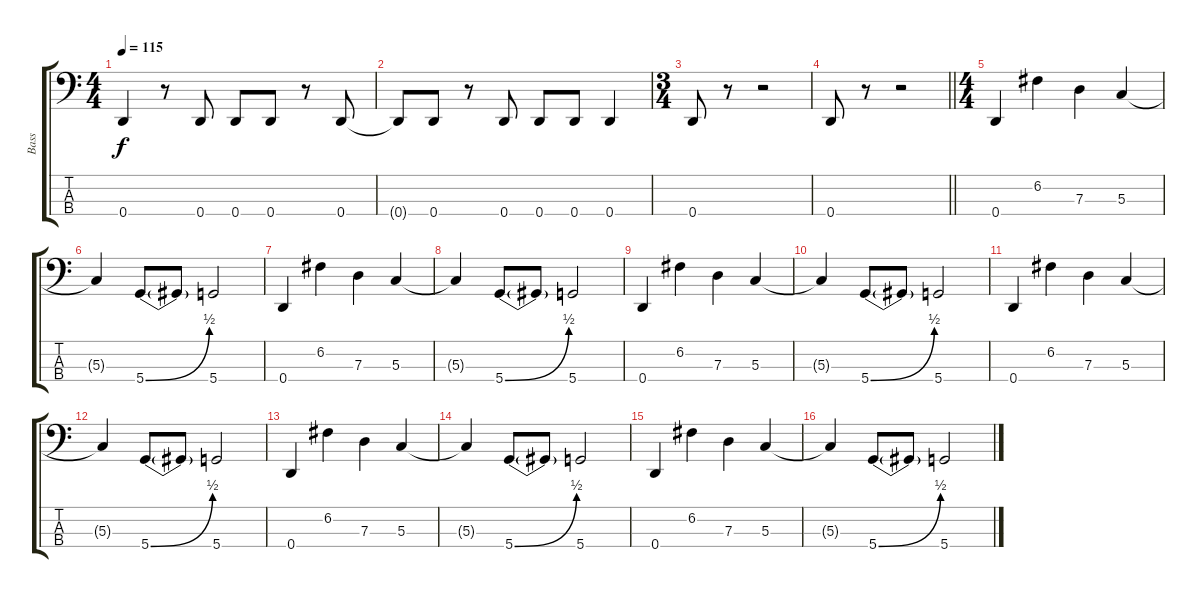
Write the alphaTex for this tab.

\track ("Bass" "Bass") {instrument electricbasspick}
\staff {score tabs}
\tuning (F2 C2 G1 D1) {hide}
\ts (4 4)
\tempo 115
\clef f4
\ks c
0.4.4{dy f} r.8 0.4.8 0.4.8 0.4.8 r.8 0.4.8 |
0.4{t}.8 0.4.8 r.8 0.4.8 0.4.8 0.4.8 0.4.4 |
\ts (3 4)
0.4.8 r.8 r.2 |
\barLineRight lightlight
0.4.8 r.8 r.2 |
\ts (4 4)
\section ("" " ")
0.4.4 6.2.4 7.3.4 5.3.4 |
5.3{t}.4 5.4{be (bend 0 0 60 2)}.8 5.4{t}.8 5.4.2 |
0.4.4 6.2.4 7.3.4 5.3.4 |
5.3{t}.4 5.4{be (bend 0 0 60 2)}.8 5.4{t}.8 5.4.2 |
0.4.4 6.2.4 7.3.4 5.3.4 |
5.3{t}.4 5.4{be (bend 0 0 60 2)}.8 5.4{t}.8 5.4.2 |
0.4.4 6.2.4 7.3.4 5.3.4 |
5.3{t}.4 5.4{be (bend 0 0 60 2)}.8 5.4{t}.8 5.4.2 |
0.4.4 6.2.4 7.3.4 5.3.4 |
5.3{t}.4 5.4{be (bend 0 0 60 2)}.8 5.4{t}.8 5.4.2 |
0.4.4 6.2.4 7.3.4 5.3.4 |
5.3{t}.4 5.4{be (bend 0 0 60 2)}.8 5.4{t}.8 5.4.2
